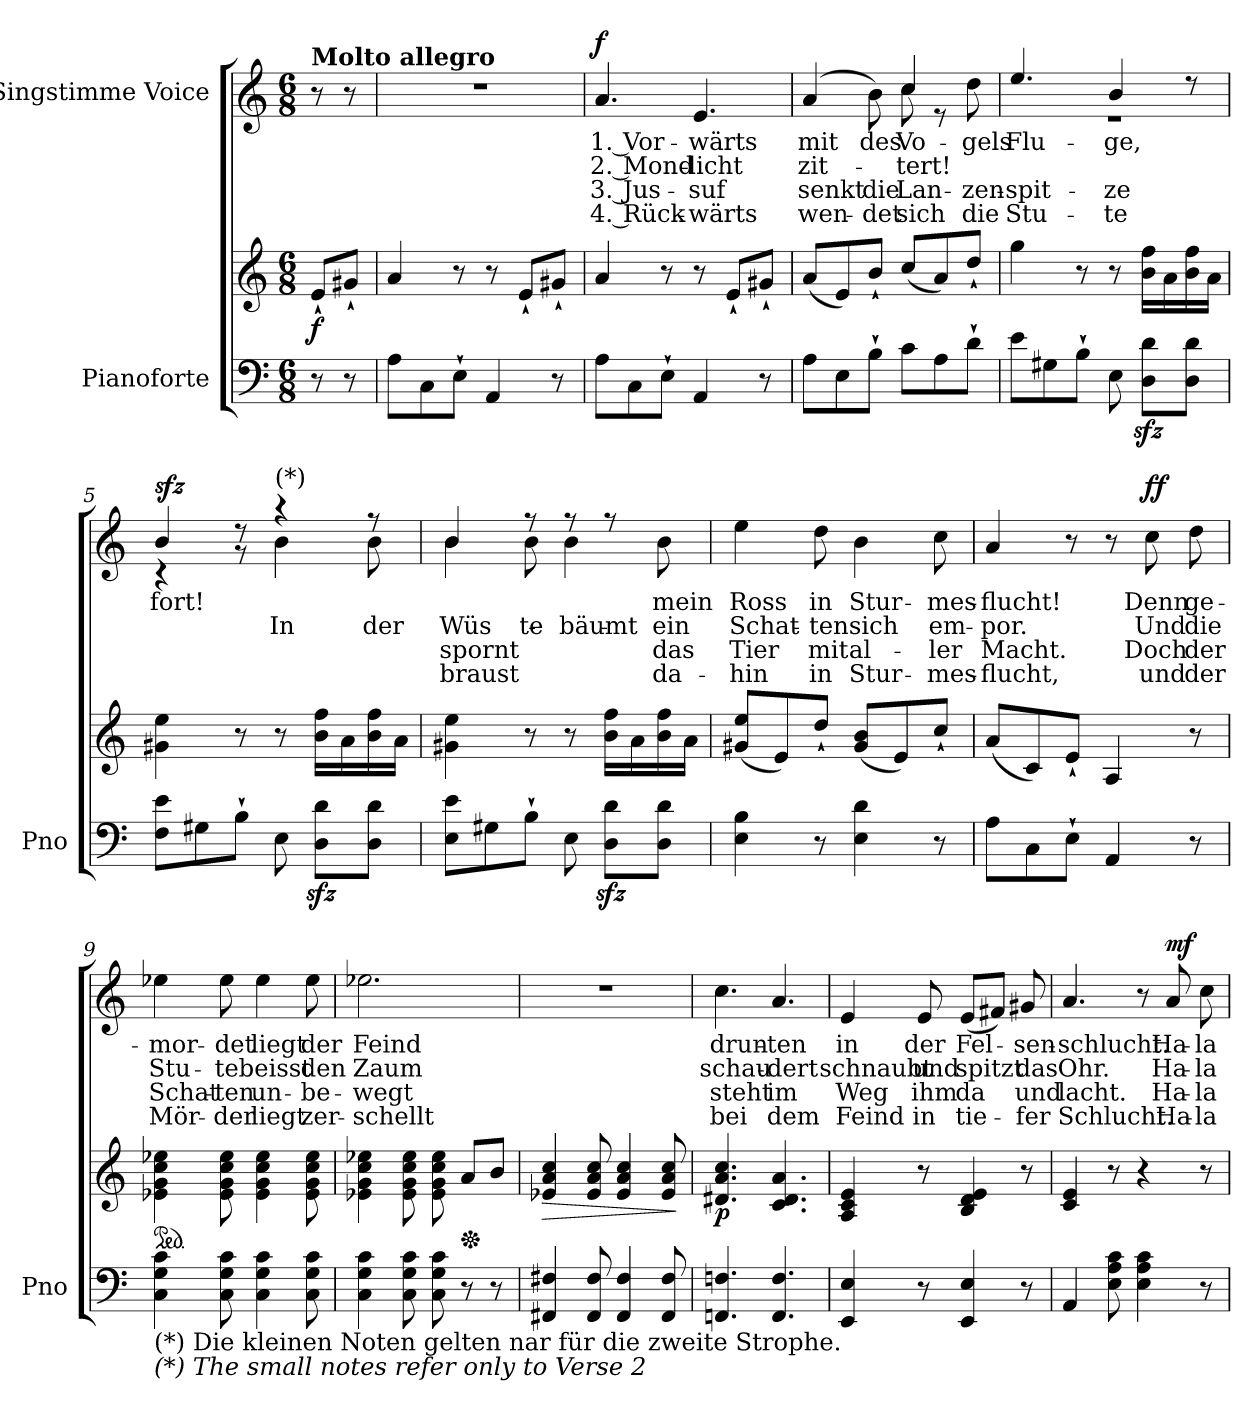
**kern	**kern	**dynam	**kern	**text	**text	**text	**text	**dynam
*part2	*part2	*part2	*part1	*part1	*part1	*part1	*part1	*part1
*staff3	*staff2	*staff2/3	*staff1	*staff1	*staff1	*staff1	*staff1	*staff1
*I"Pianoforte	*	*	*I"Singstimme Voice	*	*	*	*	*
*I'Pno	*	*	*	*	*	*	*	*
*clefF4	*clefG2	*	*clefG2	*	*	*	*	*
*k[]	*k[]	*	*k[]	*	*	*	*	*
*M6/8	*M6/8	*	*M6/8	*	*	*	*	*
=	=	=	=	=	=	=	=	=
!	!	!	!LO:TX:a:B:t=Molto allegro	!	!	!	!	!
!	!	!LO:DY:b	!	!	!	!	!	!
8r	8e`/L	f	8r	.	.	.	.	.
8r	8g#X`/J	.	8r	.	.	.	.	.
=1	=1	=1	=1	=1	=1	=1	=1	=1
8A\L	4a/	.	2.r	.	.	.	.	.
8C\	.	.	.	.	.	.	.	.
8E`\J	8r	.	.	.	.	.	.	.
4AA/	8r	.	.	.	.	.	.	.
.	8e`/L	.	.	.	.	.	.	.
8r	8g#X`/J	.	.	.	.	.	.	.
=2	=2	=2	=2	=2	=2	=2	=2	=2
!	!	!	!	!LO:LY:b	!LO:LY:b	!LO:LY:b	!LO:LY:b	!LO:DY:a
8A\L	4a/	.	4.a/	1. Vor-	2. Mond-	3. Jus-	4. Rück-	f
8C\	.	.	.	.	.	.	.	.
8E`\J	8r	.	.	.	.	.	.	.
!	!	!	!	!LO:LY:b	!LO:LY:b	!LO:LY:b	!LO:LY:b	!
4AA/	8r	.	4.e/	-wärts	-licht	-suf	-wärts	.
.	8e`/L	.	.	.	.	.	.	.
8r	8g#X`/J	.	.	.	.	.	.	.
=3	=3	=3	=3	=3	=3	=3	=3	=3
!	!	!	!	!LO:LY:b	!LO:LY:b	!LO:LY:b	!LO:LY:b	!
*	*	*	*^	*	*	*	*	*
8A\L	(8a/L	.	(<4a/	4.ryy	mit	zit-	senkt	wen-	.
8E\	8e/)	.	.	.	.	.	.	.	.
!	!	!	!	!	!LO:LY:b	!	!LO:LY:b	!LO:LY:b	!
8B`\J	8b`/J	.	8b\)	.	des	.	die	-det	.
!	!	!	!	!	!LO:LY:b	!LO:LY:b	!LO:LY:b	!LO:LY:b	!
8c\L	(8cc/L	.	4cc/	8cc!\	Vo-	-tert!	Lan-	sich	.
8A\	8a/)	.	.	8r	.	.	.	.	.
!	!	!	!	!	!LO:LY:b	!	!LO:LY:b	!LO:LY:b	!
8d`\J	8dd`/J	.	8dd\	8ryy	-gels	.	-zen-	die	.
!!LO:LB:g=z	!!
=4	=4	=4	=4	=4	=4	=4	=4	=4	=4
!	!	!	!	!	!LO:LY:b	!	!LO:LY:b	!LO:LY:b	!
8e\L	4gg\	.	4.ee/	2.r	Flu-	.	-spit-	Stu-	.
8G#X\	.	.	.	.	.	.	.	.	.
8B`\J	8r	.	.	.	.	.	.	.	.
!	!	!	!	!	!LO:LY:b	!	!LO:LY:b	!LO:LY:b	!
8E\	8r	.	4b/	.	-ge,	.	-ze	-te	.
8D\zz< 8d\zz<L	16b\ 16ff\LL	.	.	.	.	.	.	.	.
.	16a\	.	.	.	.	.	.	.	.
8D\ 8d\J	16b\ 16ff\	.	8r	.	.	.	.	.	.
.	16a\JJ	.	.	.	.	.	.	.	.
=5	=5	=5	=5	=5	=5	=5	=5	=5	=5
!	!	!	!	!	!LO:LY:b	!	!	!	!LO:DY:a
8F\ 8e\L	4g#X\ 4ee\	.	4b/	4r	fort!	.	.	.	sfz
8G#X\	.	.	.	.	.	.	.	.	.
8B`\J	8r	.	8r	8r	.	.	.	.	.
!	!	!	!LO:TX:a:t=(*)	!	!	!	!	!	!
!	!	!	!	!	!	!LO:LY:b	!	!	!
8E\	8r	.	4r	4b\	.	In	.	.	.
8D\zz< 8d\zz<L	16b\ 16ff\LL	.	.	.	.	.	.	.	.
.	16a\	.	.	.	.	.	.	.	.
!	!	!	!	!	!	!LO:LY:b	!	!	!
8D\ 8d\J	16b\ 16ff\	.	8r	8b\	.	der	.	.	.
.	16a\JJ	.	.	.	.	.	.	.	.
=6	=6	=6	=6	=6	=6	=6	=6	=6	=6
!	!	!	!	!	!LO:LY:b	!	!LO:LY:b	!LO:LY:b	!
!	!	!	!	!	!	!LO:LY:b	!	!	!
8E\ 8e\L	4g#X\ 4ee\	.	4b/	4b\	.	Wüs-	spornt	braust	.
8G#X\	.	.	.	.	.	.	.	.	.
!	!	!	!	!	!	!LO:LY:b	!	!	!
8B`\J	8r	.	8r	8b\	.	-te	.	.	.
!	!	!	!	!	!	!LO:LY:b	!	!	!
8E\	8r	.	8r	4b\	.	bäumt	.	.	.
8D\zz< 8d\zz<L	16b\ 16ff\LL	.	8r	.	.	.	.	.	.
.	16a\	.	.	.	.	.	.	.	.
!	!	!	!	!	!LO:LY:b	!LO:LY:b	!LO:LY:b	!LO:LY:b	!
8D\ 8d\J	16b\ 16ff\	.	8b\	8ryy	mein	ein	das	da-	.
.	16a\JJ	.	.	.	.	.	.	.	.
*	*	*	*v	*v	*	*	*	*	*
=7	=7	=7	=7	=7	=7	=7	=7	=7
!	!	!	!	!LO:LY:b	!LO:LY:b	!LO:LY:b	!LO:LY:b	!
4E\ 4B\	(8g#X/ 8ee/L	.	4ee\	Ross	Schat-	Tier	-hin	.
.	8e/)	.	.	.	.	.	.	.
!	!	!	!	!LO:LY:b	!LO:LY:b	!LO:LY:b	!LO:LY:b	!
8r	8dd`/J	.	8dd\	in	-ten	mit	in	.
!	!	!	!	!LO:LY:b	!LO:LY:b	!LO:LY:b	!LO:LY:b	!
4E\ 4d\	(8g#/ 8b/L	.	4b\	Stur-	sich	al-	Stur-	.
.	8e/)	.	.	.	.	.	.	.
!	!	!	!	!LO:LY:b	!LO:LY:b	!LO:LY:b	!LO:LY:b	!
8r	8cc`/J	.	8cc\	-mes-	em-	-ler	-mes-	.
!!LO:LB:g=z
=8	=8	=8	=8	=8	=8	=8	=8	=8
!	!	!	!	!LO:LY:b	!LO:LY:b	!LO:LY:b	!LO:LY:b	!
8A\L	(8a/L	.	4a/	-flucht!	-por.	Macht.	-flucht,	.
8C\	8c/)	.	.	.	.	.	.	.
8E`\J	8e`/J	.	8r	.	.	.	.	.
4AA/	4A/	.	8r	.	.	.	.	.
!	!	!	!	!LO:LY:b	!LO:LY:b	!LO:LY:b	!LO:LY:b	!LO:DY:a
.	.	.	8cc\	Denn	Und	Doch	und	ff
!	!	!	!	!LO:LY:b	!LO:LY:b	!LO:LY:b	!LO:LY:b	!
8r	8r	.	8dd\	ge-	die	der	der	.
=9	=9	=9	=9	=9	=9	=9	=9	=9
*	*ped	*	*	*	*	*	*	*
!LO:TX:b:t=(*) Die kleinen Noten gelten nar für die zweite Strophe.	!	!	!	!	!	!	!	!
!LO:TX:b:i:t=(*) The small notes refer only to Verse 2	!	!	!	!	!	!	!	!
!	!	!	!	!LO:LY:b	!LO:LY:b	!LO:LY:b	!LO:LY:b	!
4C\ 4G\ 4c\	4e-X\ 4g\ 4cc\ 4ee-X\	.	4ee-X\	-mor-	Stu-	Schat-	Mör-	.
!	!	!	!	!LO:LY:b	!LO:LY:b	!LO:LY:b	!LO:LY:b	!
8C\ 8G\ 8c\	8e-\ 8g\ 8cc\ 8ee-\	.	8ee-\	-det	-te	-ten	-der	.
!	!	!	!	!LO:LY:b	!LO:LY:b	!LO:LY:b	!LO:LY:b	!
4C\ 4G\ 4c\	4e-\ 4g\ 4cc\ 4ee-\	.	4ee-\	liegt	beisst	un-	liegt	.
!	!	!	!	!LO:LY:b	!LO:LY:b	!LO:LY:b	!LO:LY:b	!
8C\ 8G\ 8c\	8e-\ 8g\ 8cc\ 8ee-\	.	8ee-\	der	den	-be-	zer-	.
=10	=10	=10	=10	=10	=10	=10	=10	=10
!	!	!	!	!LO:LY:b	!LO:LY:b	!LO:LY:b	!LO:LY:b	!
4C\ 4G\ 4c\	4e-X\ 4g\ 4cc\ 4ee-X\	.	2.ee-X\	Feind	Zaum	-wegt	-schellt	.
8C\ 8G\ 8c\	8e-\ 8g\ 8cc\ 8ee-\	.	.	.	.	.	.	.
8C\ 8G\ 8c\	8e-\ 8g\ 8cc\ 8ee-\	.	.	.	.	.	.	.
*	*Xped	*	*	*	*	*	*	*
8r	8a/L	.	.	.	.	.	.	.
8r	8b/J	.	.	.	.	.	.	.
=11	=11	=11	=11	=11	=11	=11	=11	=11
!	!	!LO:HP:b	!	!	!	!	!	!
4FF#X/ 4F#X/	4e-X/ 4a/ 4cc/	>	2.r	.	.	.	.	.
8FF#/ 8F#/	8e-/ 8a/ 8cc/	.	.	.	.	.	.	.
4FF#/ 4F#/	4e-/ 4a/ 4cc/	.	.	.	.	.	.	.
8FF#/ 8F#/	8e-/ 8a/ 8cc/	.	.	.	.	.	.	.
.	.	]	.	.	.	.	.	.
=12	=12	=12	=12	=12	=12	=12	=12	=12
!	!	!LO:DY:b	!	!LO:LY:b	!LO:LY:b	!LO:LY:b	!LO:LY:b	!
4.FFn/ 4.Fn/	4.d#X/ 4.a/ 4.cc/	p	4.cc\	drun-	schau-	steht	bei	.
!	!	!	!	!LO:LY:b	!LO:LY:b	!LO:LY:b	!LO:LY:b	!
4.FF/ 4.F/	4.c/ 4.d#/ 4.a/	.	4.a/	-ten	-dert	im	dem	.
!!LO:PB:g=z
=13	=13	=13	=13	=13	=13	=13	=13	=13
!	!	!	!	!LO:LY:b	!LO:LY:b	!LO:LY:b	!LO:LY:b	!
4EE/ 4E/	4A/ 4c/ 4e/	.	4e/	in	schnaubt	Weg	Feind	.
!	!	!	!	!LO:LY:b	!LO:LY:b	!LO:LY:b	!LO:LY:b	!
8r	8r	.	8e/	der	und	ihm	in	.
!	!	!	!	!LO:LY:b	!LO:LY:b	!LO:LY:b	!LO:LY:b	!
4EE/ 4E/	4B/ 4d/ 4e/	.	(8e/L	Fel-	spitzt	da	tie-	.
.	.	.	8f#X/J)	.	.	.	.	.
!	!	!	!	!LO:LY:b	!LO:LY:b	!LO:LY:b	!LO:LY:b	!
8r	8r	.	8g#X/	-sen-	das	und	-fer	.
=14	=14	=14	=14	=14	=14	=14	=14	=14
!	!	!	!	!LO:LY:b	!LO:LY:b	!LO:LY:b	!LO:LY:b	!
4AA/	4c/ 4e/	.	4.a/	-schlucht.	Ohr.	lacht.	Schlucht.	.
8E\ 8A\ 8c\	8r	.	.	.	.	.	.	.
4E\ 4A\ 4c\	4r	.	8r	.	.	.	.	.
!	!	!	!	!LO:LY:b	!LO:LY:b	!LO:LY:b	!LO:LY:b	!LO:DY:a
.	.	.	8a/	Ha-	Ha-	Ha-	Ha-	mf
!	!	!	!	!LO:LY:b	!LO:LY:b	!LO:LY:b	!LO:LY:b	!
8r	8r	.	8cc\	-la-	-la-	-la-	-la-	.
=	=	=	=	=	=	=	=	=
*-	*-	*-	*-	*-	*-	*-	*-	*-
